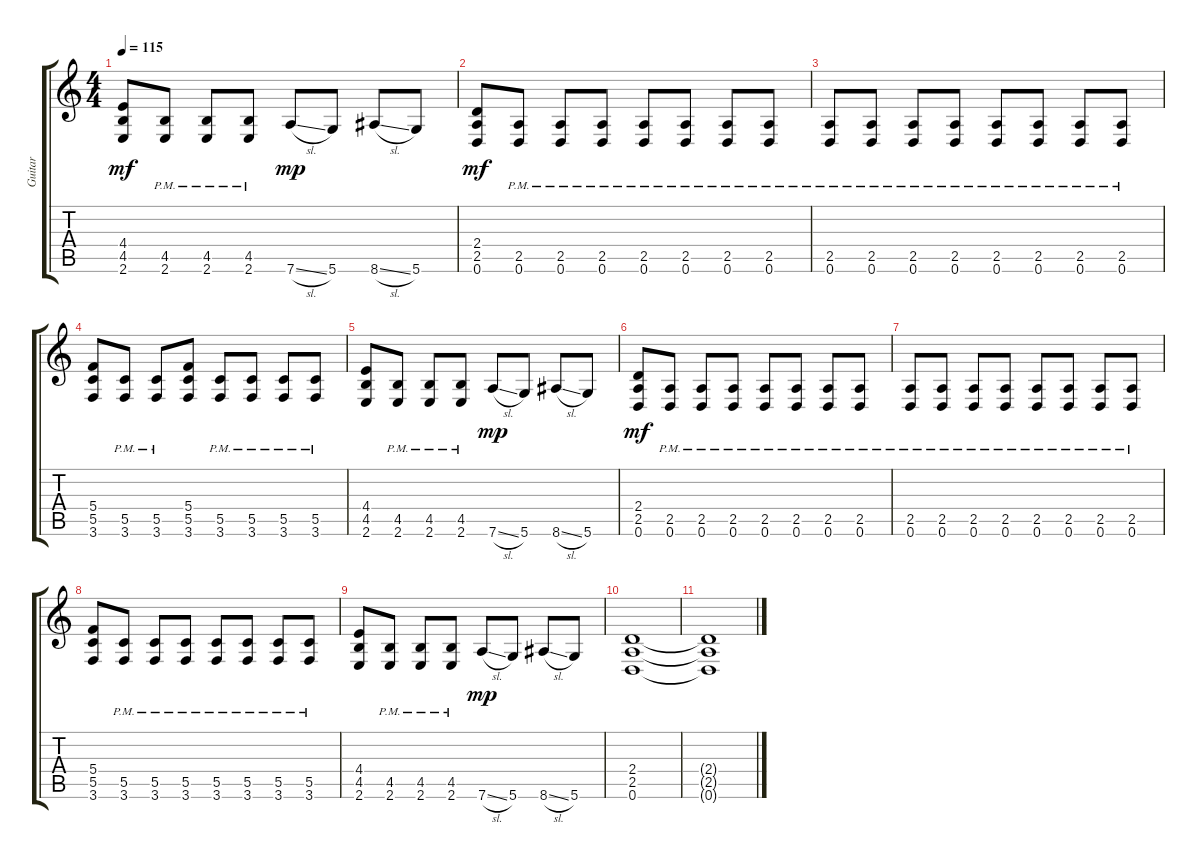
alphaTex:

\track ("Guitar" "Guitar") {instrument distortionguitar}
\staff {score tabs}
\tuning (D4 A3 F3 C3 G2 D2) {hide}
\ts (4 4)
\tempo 115
\clef g2
\ks c
(4.4 4.5 2.6).8{dy mf} (4.5{pm} 2.6{pm}).8 (4.5{pm} 2.6{pm}).8 (4.5{pm} 2.6{pm}).8 7.6{sl}.8{dy mp} 5.6.8 8.6{sl}.8 5.6.8 |
(2.4 2.5 0.6).8{dy mf} (2.5{pm} 0.6{pm}).8 (2.5{pm} 0.6{pm}).8 (2.5{pm} 0.6{pm}).8 (2.5{pm} 0.6{pm}).8 (2.5{pm} 0.6{pm}).8 (2.5{pm} 0.6{pm}).8 (2.5{pm} 0.6{pm}).8 |
(2.5{pm} 0.6{pm}).8 (2.5{pm} 0.6{pm}).8 (2.5{pm} 0.6{pm}).8 (2.5{pm} 0.6{pm}).8 (2.5{pm} 0.6{pm}).8 (2.5{pm} 0.6{pm}).8 (2.5{pm} 0.6{pm}).8 (2.5{pm} 0.6{pm}).8 |
(5.4 5.5 3.6).8 (5.5{pm} 3.6{pm}).8 (5.5{pm} 3.6{pm}).8 (5.4 5.5 3.6).8 (5.5{pm} 3.6{pm}).8 (5.5{pm} 3.6{pm}).8 (5.5{pm} 3.6{pm}).8 (5.5{pm} 3.6{pm}).8 |
(4.4 4.5 2.6).8 (4.5{pm} 2.6{pm}).8 (4.5{pm} 2.6{pm}).8 (4.5{pm} 2.6{pm}).8 7.6{sl}.8{dy mp} 5.6.8 8.6{sl}.8 5.6.8 |
(2.4 2.5 0.6).8{dy mf} (2.5{pm} 0.6{pm}).8 (2.5{pm} 0.6{pm}).8 (2.5{pm} 0.6{pm}).8 (2.5{pm} 0.6{pm}).8 (2.5{pm} 0.6{pm}).8 (2.5{pm} 0.6{pm}).8 (2.5{pm} 0.6{pm}).8 |
(2.5{pm} 0.6{pm}).8 (2.5{pm} 0.6{pm}).8 (2.5{pm} 0.6{pm}).8 (2.5{pm} 0.6{pm}).8 (2.5{pm} 0.6{pm}).8 (2.5{pm} 0.6{pm}).8 (2.5{pm} 0.6{pm}).8 (2.5{pm} 0.6{pm}).8 |
(5.4 5.5 3.6).8 (5.5{pm} 3.6{pm}).8 (5.5{pm} 3.6{pm}).8 (5.5{pm} 3.6{pm}).8 (5.5{pm} 3.6{pm}).8 (5.5{pm} 3.6{pm}).8 (5.5{pm} 3.6{pm}).8 (5.5{pm} 3.6{pm}).8 |
(4.4 4.5 2.6).8 (4.5{pm} 2.6{pm}).8 (4.5{pm} 2.6{pm}).8 (4.5{pm} 2.6{pm}).8 7.6{sl}.8{dy mp} 5.6.8 8.6{sl}.8 5.6.8 |
(2.4 2.5 0.6).1 |
(2.4{t} 2.5{t} 0.6{t}).1
